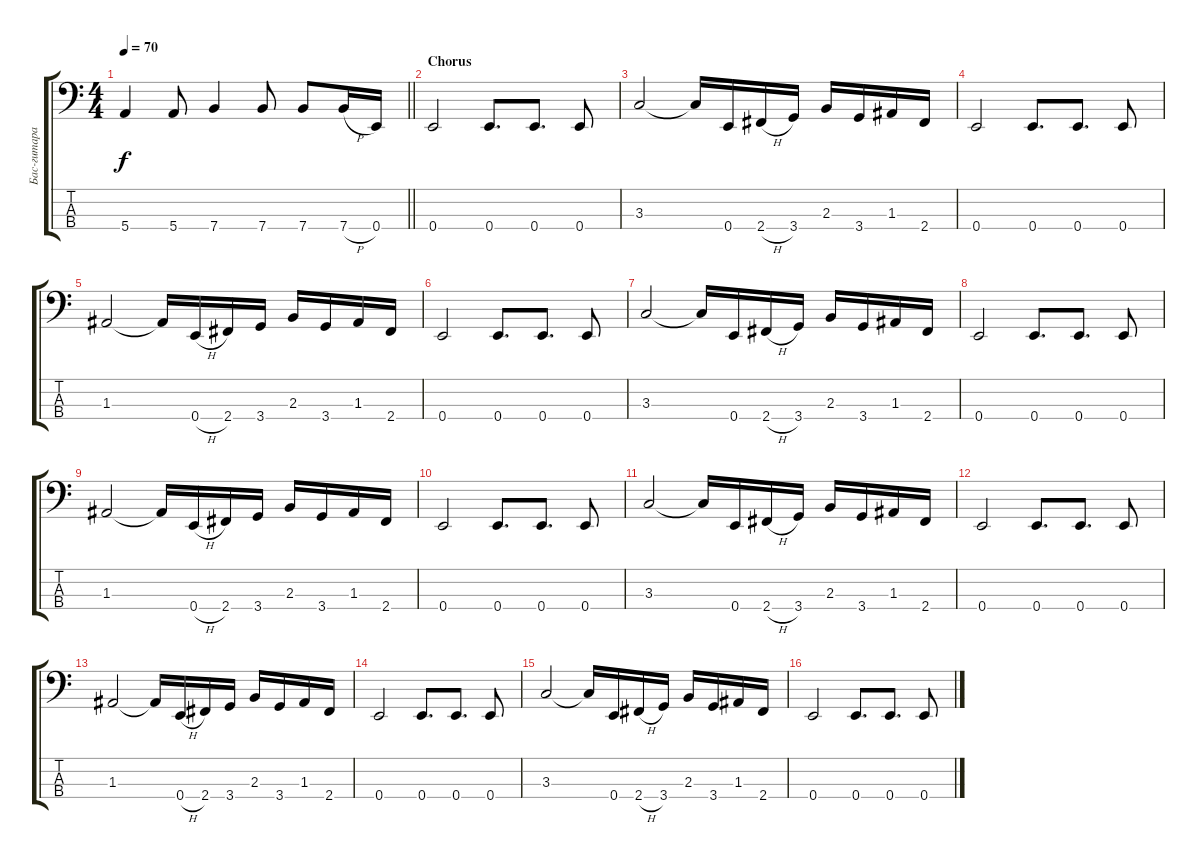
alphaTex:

\track ("Бас-гитара" "Бас-гитара") {instrument electricbassfinger}
\staff {score tabs}
\tuning (G2 D2 A1 E1) {hide}
\ts (4 4)
\tempo 70
\clef f4
\barLineRight lightlight
\ks aminor
5.4.4{dy f} 5.4.8 7.4.4 7.4.8 7.4.8 7.4{h}.16 0.4.16 |
\section ("" "Chorus")
0.4.2 0.4.8{d} 0.4.8{d} 0.4.8 |
3.3.2 3.3{t}.16 0.4.16 2.4{h}.16 3.4.16 2.3.16 3.4.16 1.3.16 2.4.16 |
0.4.2 0.4.8{d} 0.4.8{d} 0.4.8 |
1.3.2 1.3{t}.16 0.4{h}.16 2.4.16 3.4.16 2.3.16 3.4.16 1.3.16 2.4.16 |
0.4.2 0.4.8{d} 0.4.8{d} 0.4.8 |
3.3.2 3.3{t}.16 0.4.16 2.4{h}.16 3.4.16 2.3.16 3.4.16 1.3.16 2.4.16 |
0.4.2 0.4.8{d} 0.4.8{d} 0.4.8 |
1.3.2 1.3{t}.16 0.4{h}.16 2.4.16 3.4.16 2.3.16 3.4.16 1.3.16 2.4.16 |
0.4.2 0.4.8{d} 0.4.8{d} 0.4.8 |
3.3.2 3.3{t}.16 0.4.16 2.4{h}.16 3.4.16 2.3.16 3.4.16 1.3.16 2.4.16 |
0.4.2 0.4.8{d} 0.4.8{d} 0.4.8 |
1.3.2 1.3{t}.16 0.4{h}.16 2.4.16 3.4.16 2.3.16 3.4.16 1.3.16 2.4.16 |
0.4.2 0.4.8{d} 0.4.8{d} 0.4.8 |
3.3.2 3.3{t}.16 0.4.16 2.4{h}.16 3.4.16 2.3.16 3.4.16 1.3.16 2.4.16 |
0.4.2 0.4.8{d} 0.4.8{d} 0.4.8
